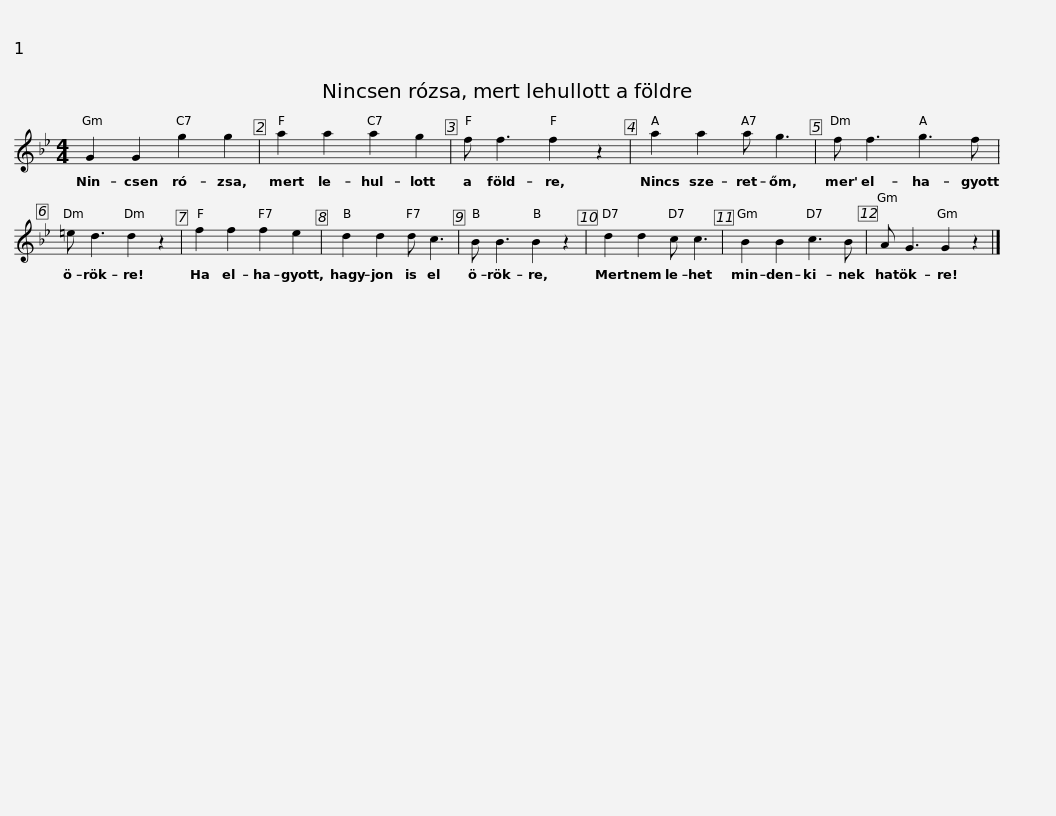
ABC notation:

X:1
L:1/8
M:4/4
I:linebreak $
K:Bb
V:1 treble
V:1
 G2 G2 g2 g2 | a2 a2 a2 g2 | f f3 f2 z2 | a2 a2 a g3 | f f3 g3 f | %5
 =e d3 d2 z2 |$ f2 f2 f2 e2 | d2 d2 d c3 | B B3 B2 z2 | d2 d2 c c3 | %10
 B2 B2 c3 B | A G3 G2 z2 |] %12
